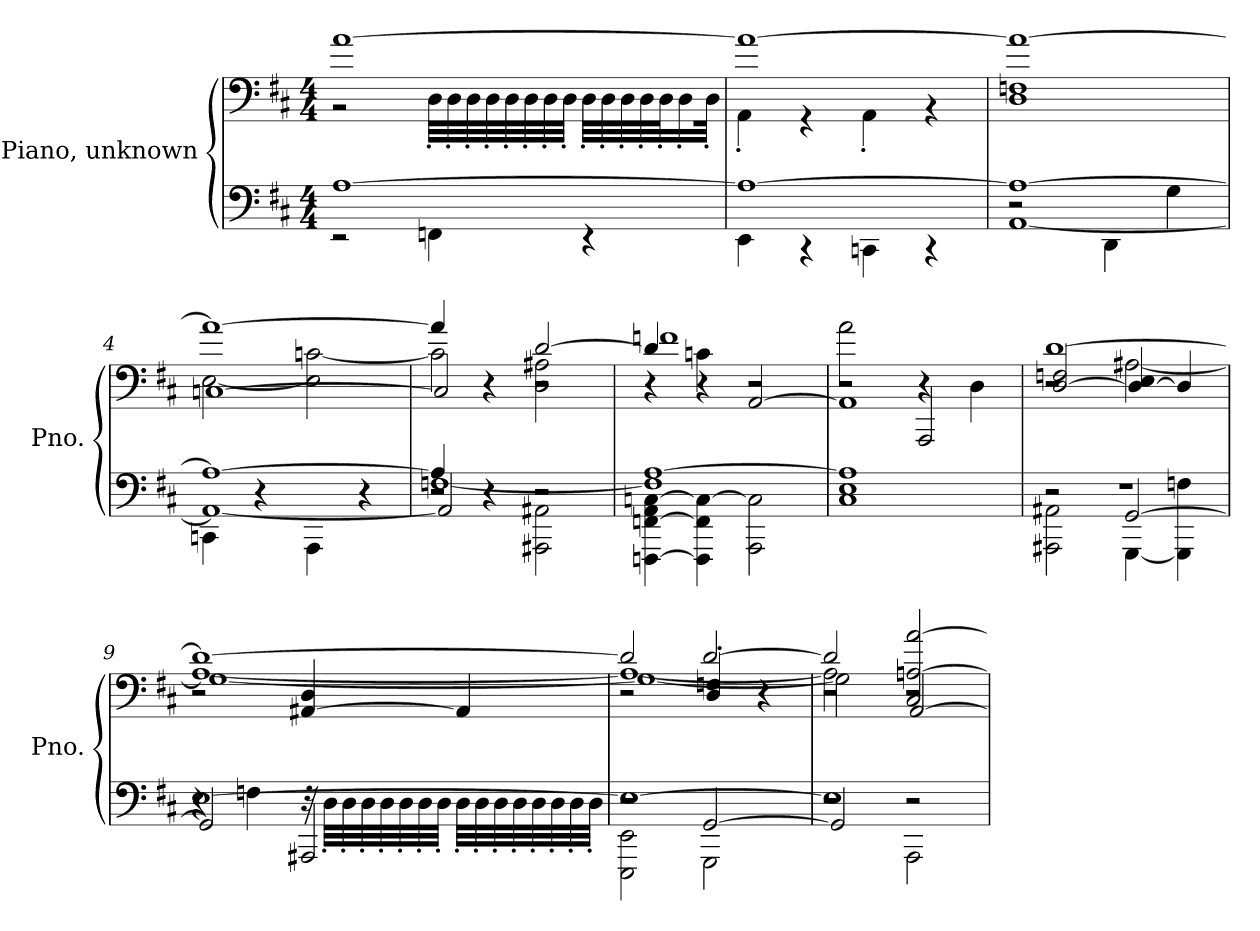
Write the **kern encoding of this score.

**kern	**kern
*part1	*part1
*staff2	*staff1
*I"Piano, unknown	*
*I'Pno.	*
*clefF4	*clefF4
*k[f#c#]	*k[f#c#]
*M4/4	*M4/4
*MM120	*MM120
=1	=1
*^	*^
[1A	2r	[1a	2r
.	4FFn\	.	32D'\LLL
.	.	.	32D'\
.	.	.	32D'\
.	.	.	32D'\
.	.	.	32D'\
.	.	.	32D'\
.	.	.	32D'\
.	.	.	32D'\JJJ
.	4r	.	32D'\LLL
.	.	.	32D'\
.	.	.	32D'\
.	.	.	32D'\
.	.	.	32D'\J
.	.	.	16D'\
.	.	.	32D'\JJk
=2	=2	=2	=2
1A_	4EE\	1a_	4AA'\
.	4r	.	4r
.	4CCn\	.	4AA'\
.	4r	.	4r
=3	=3	=3	=3
*	*^	*	*
1A_	[1AA	2r	1a_	1D 1Fn
.	.	4DD\	.	.
.	.	4G\	.	.
=4	=4	=4	=4	=4
*	*	*	*	*^
1A_	1AA_	4CCn\	1a_	[2E\	[1Cn
.	.	4r	.	.	.
.	.	4AAA\	.	2E\] [2cn\	.
.	.	4r	.	.	.
=5	=5	=5	=5	=5	=5
*	*	*^	*	*	*
4A/]	[1Fn	2AA/]	2r	4a/]	2c\]	2C/]
4r	.	.	.	4r	.	.
2r	.	2r	2AAA#X\ 2AA#X\	[2d/	2D\ 2A#X\	2r
*	*	*v	*v	*	*	*
!!LO:LB:g=z	!!	!!
=6	=6	=6	=6	=6	=6
[1A	1F]	[4FFFn\ [4FFn\ 4AA\ [4Cn\	4d/]	4r	1fn
.	.	4FFF\] 4FF\] 4C\_	4r	4cn\	.
.	.	2AAA\ 2C\]	[2AA/	2r	.
*	*v	*v	*	*	*
=7	=7	=7	=7	=7
1A]	1C# 1E	1AA]	2a\	2r
.	.	.	4r	2AAA/
.	.	.	4D\	.
=8	=8	=8	=8	=8
*	*^	*	*	*
1r	2AAA#X\ 2AA#X\	2r	[1d	2r	[2D/ 2Fn/
.	[4GGG\	[2GG/	.	[2A#X\	4D/_ 4E/
.	4GGG\] 4Fn\	.	.	.	4D/]
=9	=9	=9	=9	=9	=9
*	*	*	*	*	*^
[1E	4r	2GG/]	1d_	1A#_	2r	[1G
.	4Fn\	.	.	.	.	.
.	32r	2AAA#X/	.	.	[4AA#X/ 4D/	.
.	32D'\LLL	.	.	.	.	.
.	32D'\	.	.	.	.	.
.	32D'\	.	.	.	.	.
.	32D'\	.	.	.	.	.
.	32D'\	.	.	.	.	.
.	32D'\	.	.	.	.	.
.	32D'\JJJ	.	.	.	.	.
.	32D'\LLL	.	.	.	4AA#/]	.
.	32D'\	.	.	.	.	.
.	32D'\	.	.	.	.	.
.	32D'\	.	.	.	.	.
.	32D'\	.	.	.	.	.
.	32D'\	.	.	.	.	.
.	32D'\	.	.	.	.	.
.	32D'\JJJ	.	.	.	.	.
=10	=10	=10	=10	=10	=10	=10
1E_	2EEE\ 2EE\	2r	2d/]	1A#_	2r	1G_
.	2GGG\	[2GG/	[2d/	.	4D/' 4Fn/'	.
.	.	.	.	.	4r	.
!!LO:LB:g=z	!!	!!	!!
=11	=11	=11	=11	=11	=11	=11
1E]	2r	2GG/]	2d/]	2A#\]	2r	2G\]
.	2AAA\	2r	2C#/ [2An/ [2a/	2r	[2AA/	2r
*v	*v	*v	*	*	*	*
*	*v	*v	*v	*v
=	=
*-	*-
